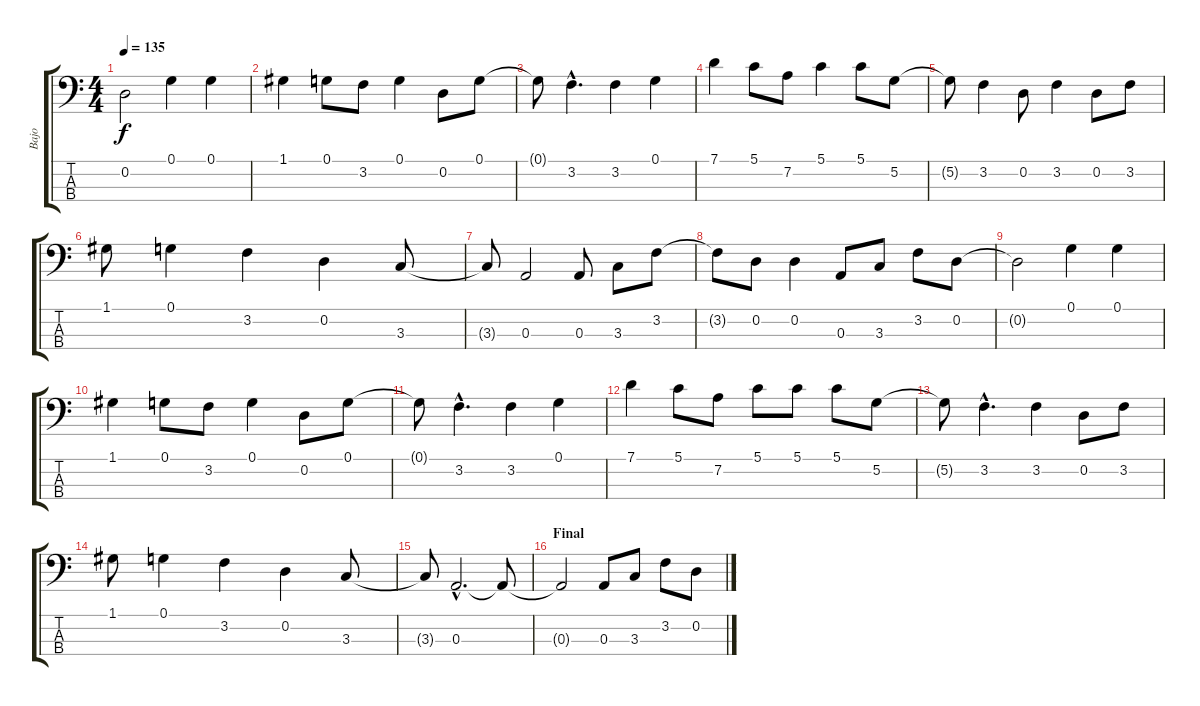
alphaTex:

\track ("Bajo" "Bajo") {instrument electricbasspick}
\staff {score tabs}
\tuning (G2 D2 A1 E1) {hide}
\ts (4 4)
\tempo 135
\clef f4
\ks c
0.2{t}.2{dy f} 0.1.4 0.1.4 |
1.1.4 0.1.8 3.2.8 0.1.4 0.2.8 0.1.8 |
0.1{t}.8 3.2{hac}.4{d} 3.2.4 0.1.4 |
7.1.4 5.1.8 7.2.8 5.1.4 5.1.8 5.2.8 |
5.2{t}.8 3.2.4 0.2.8 3.2.4 0.2.8 3.2.8 |
1.1.8 0.1.4 3.2.4 0.2.4 3.3.8 |
3.3{t}.8 0.3.2 0.3.8 3.3.8 3.2.8 |
3.2{t}.8 0.2.8 0.2.4 0.3.8 3.3.8 3.2.8 0.2.8 |
0.2{t}.2 0.1.4 0.1.4 |
1.1.4 0.1.8 3.2.8 0.1.4 0.2.8 0.1.8 |
0.1{t}.8 3.2{hac}.4{d} 3.2.4 0.1.4 |
7.1.4 5.1.8 7.2.8 5.1.8 5.1.8 5.1.8 5.2.8 |
5.2{t}.8 3.2{hac}.4{d} 3.2.4 0.2.8 3.2.8 |
1.1.8 0.1.4 3.2.4 0.2.4 3.3.8 |
3.3{t}.8 0.3{hac}.2{d} 0.3{t}.8 |
\section ("" "Final")
0.3{t}.2 0.3.8 3.3.8 3.2.8 0.2.8
